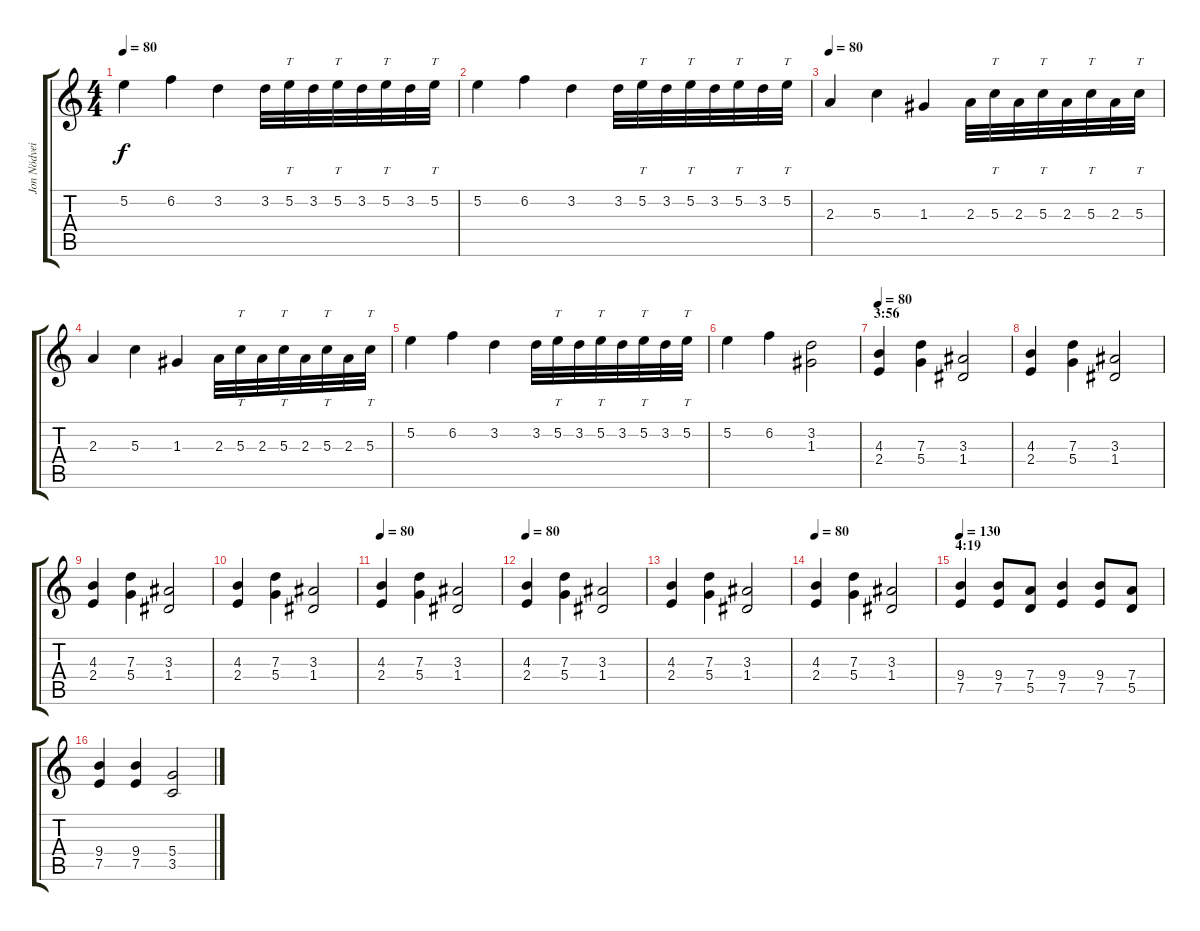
\track ("Jon Nödveidt" "Jon Nödvei") {instrument distortionguitar}
\staff {score tabs}
\tuning (E4 B3 G3 D3 A2 E2) {hide}
\ts (4 4)
\tempo 80
\clef g2
\ks c
5.2.4{dy f} 6.2.4 3.2.4 3.2.32 5.2.32{tt} 3.2.32 5.2.32{tt} 3.2.32 5.2.32{tt} 3.2.32 5.2.32{tt} |
5.2.4 6.2.4 3.2.4 3.2.32 5.2.32{tt} 3.2.32 5.2.32{tt} 3.2.32 5.2.32{tt} 3.2.32 5.2.32{tt} |
\tempo 80
2.3.4 5.3.4 1.3.4 2.3.32 5.3.32{tt} 2.3.32 5.3.32{tt} 2.3.32 5.3.32{tt} 2.3.32 5.3.32{tt} |
2.3.4 5.3.4 1.3.4 2.3.32 5.3.32{tt} 2.3.32 5.3.32{tt} 2.3.32 5.3.32{tt} 2.3.32 5.3.32{tt} |
5.2.4 6.2.4 3.2.4 3.2.32 5.2.32{tt} 3.2.32 5.2.32{tt} 3.2.32 5.2.32{tt} 3.2.32 5.2.32{tt} |
5.2.4 6.2.4 (3.2 1.3).2 |
\section ("" "3:56")
\tempo 80
(4.3 2.4).4 (7.3 5.4).4 (3.3 1.4).2 |
(4.3 2.4).4 (7.3 5.4).4 (3.3 1.4).2 |
(4.3 2.4).4 (7.3 5.4).4 (3.3 1.4).2 |
(4.3 2.4).4 (7.3 5.4).4 (3.3 1.4).2 |
\tempo 80
(4.3 2.4).4 (7.3 5.4).4 (3.3 1.4).2 |
\tempo 80
(4.3 2.4).4 (7.3 5.4).4 (3.3 1.4).2 |
(4.3 2.4).4 (7.3 5.4).4 (3.3 1.4).2 |
\tempo 80
(4.3 2.4).4 (7.3 5.4).4 (3.3 1.4).2 |
\section ("" "4:19")
\tempo 130
(9.4 7.5).4 (9.4 7.5).8 (7.4 5.5).8 (9.4 7.5).4 (9.4 7.5).8 (7.4 5.5).8 |
(9.4 7.5).4 (9.4 7.5).4 (5.4 3.5).2
